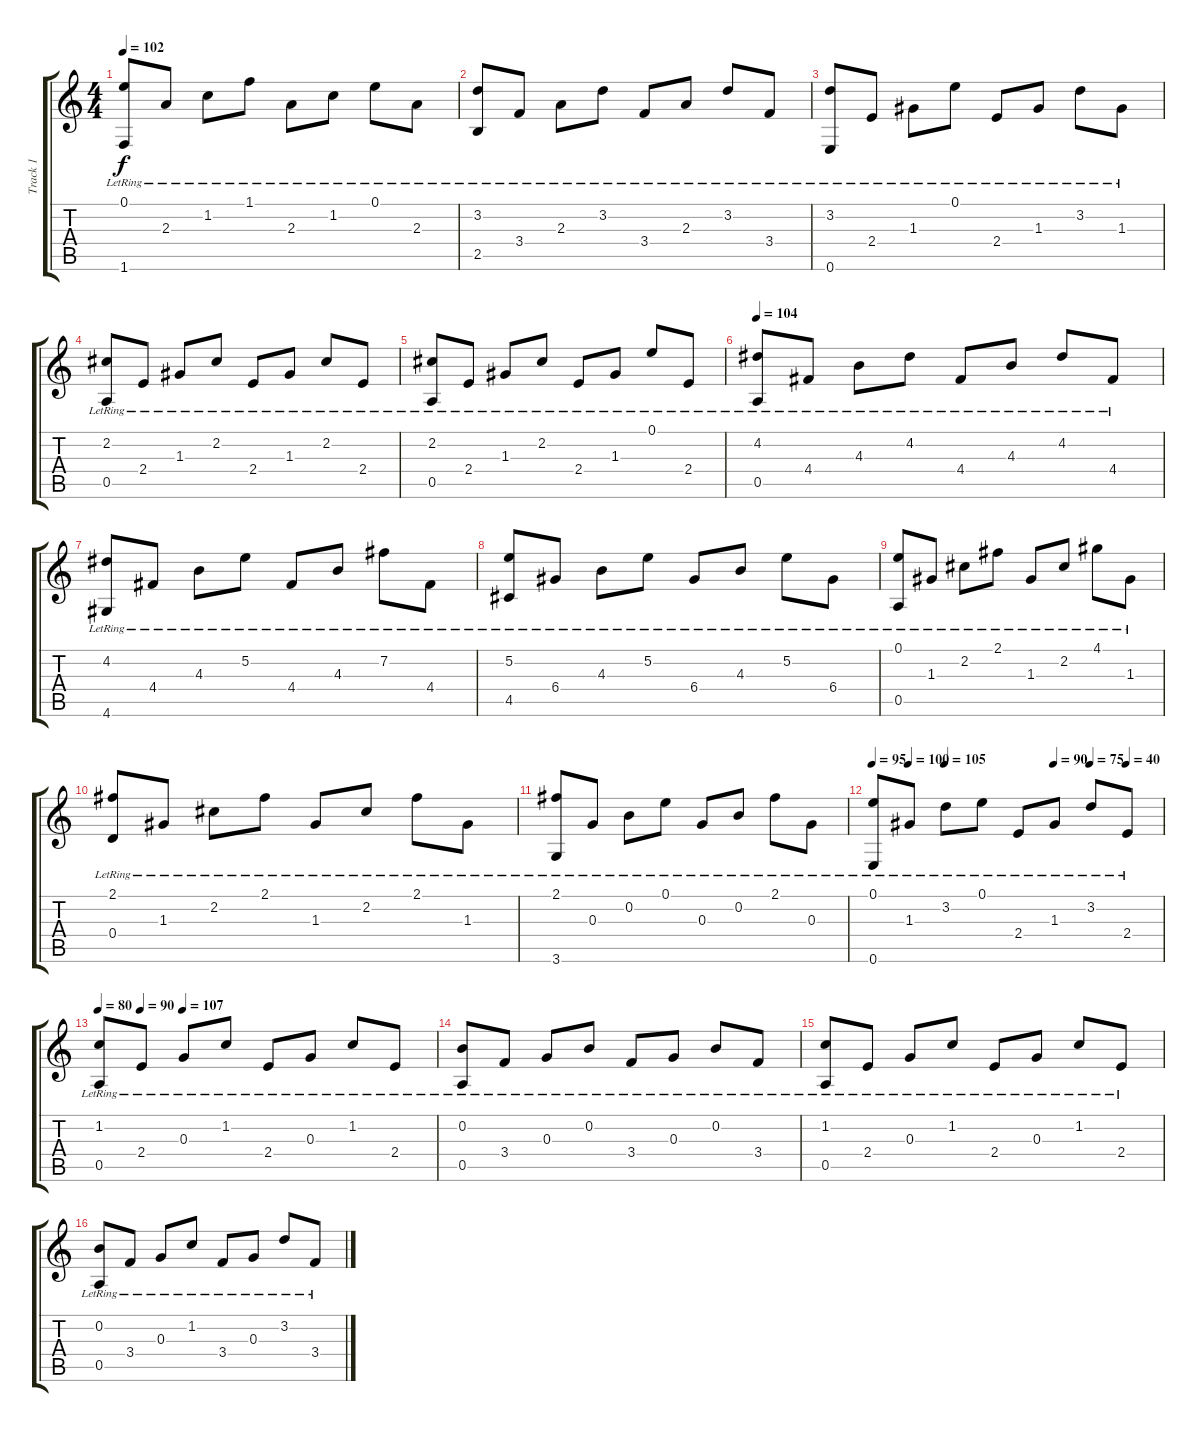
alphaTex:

\track ("Track 1" "Track 1") {instrument acousticguitarnylon}
\staff {score tabs}
\tuning (E4 B3 G3 D3 A2 E2) {hide}
\ts (4 4)
\tempo 102
\clef g2
\ks c
(0.1{lr} 1.6{lr}).8{dy f} 2.3{lr}.8 1.2{lr}.8 1.1{lr}.8 2.3{lr}.8 1.2{lr}.8 0.1{lr}.8 2.3{lr}.8 |
(3.2{lr} 2.5{lr}).8 3.4{lr}.8 2.3{lr}.8 3.2{lr}.8 3.4{lr}.8 2.3{lr}.8 3.2{lr}.8 3.4{lr}.8 |
(3.2{lr} 0.6{lr}).8 2.4{lr}.8 1.3{lr}.8 0.1{lr}.8 2.4{lr}.8 1.3{lr}.8 3.2{lr}.8 1.3{lr}.8 |
(2.2{lr} 0.5{lr}).8 2.4{lr}.8 1.3{lr}.8 2.2{lr}.8 2.4{lr}.8 1.3{lr}.8 2.2{lr}.8 2.4{lr}.8 |
(2.2{lr} 0.5{lr}).8 2.4{lr}.8 1.3{lr}.8 2.2{lr}.8 2.4{lr}.8 1.3{lr}.8 0.1{lr}.8 2.4{lr}.8 |
\tempo 104
(4.2{lr} 0.5{lr}).8 4.4{lr}.8 4.3{lr}.8 4.2{lr}.8 4.4{lr}.8 4.3{lr}.8 4.2{lr}.8 4.4{lr}.8 |
(4.2{lr} 4.6{lr}).8 4.4{lr}.8 4.3{lr}.8 5.2{lr}.8 4.4{lr}.8 4.3{lr}.8 7.2{lr}.8 4.4{lr}.8 |
(5.2{lr} 4.5{lr}).8 6.4{lr}.8 4.3{lr}.8 5.2{lr}.8 6.4{lr}.8 4.3{lr}.8 5.2{lr}.8 6.4{lr}.8 |
(0.1{lr} 0.5{lr}).8 1.3{lr}.8 2.2{lr}.8 2.1{lr}.8 1.3{lr}.8 2.2{lr}.8 4.1{lr}.8 1.3{lr}.8 |
(2.1{lr} 0.4{lr}).8 1.3{lr}.8 2.2{lr}.8 2.1{lr}.8 1.3{lr}.8 2.2{lr}.8 2.1{lr}.8 1.3{lr}.8 |
(2.1{lr} 3.6{lr}).8 0.3{lr}.8 0.2{lr}.8 0.1{lr}.8 0.3{lr}.8 0.2{lr}.8 2.1{lr}.8 0.3{lr}.8 |
\tempo 95
\tempo (100 0.125)
\tempo (105 0.25)
\tempo (90 0.625)
\tempo (75 0.75)
\tempo (40 0.875)
(0.1{lr} 0.6{lr}).8 1.3{lr}.8 3.2{lr}.8 0.1{lr}.8 2.4{lr}.8 1.3{lr}.8 3.2{lr}.8 2.4{lr}.8 |
\tempo 80
\tempo (90 0.125)
\tempo (107 0.25)
(1.2{lr} 0.5{lr}).8 2.4{lr}.8 0.3{lr}.8 1.2{lr}.8 2.4{lr}.8 0.3{lr}.8 1.2{lr}.8 2.4{lr}.8 |
(0.2{lr} 0.5{lr}).8 3.4{lr}.8 0.3{lr}.8 0.2{lr}.8 3.4{lr}.8 0.3{lr}.8 0.2{lr}.8 3.4{lr}.8 |
(1.2{lr} 0.5{lr}).8 2.4{lr}.8 0.3{lr}.8 1.2{lr}.8 2.4{lr}.8 0.3{lr}.8 1.2{lr}.8 2.4{lr}.8 |
(0.2{lr} 0.5{lr}).8 3.4{lr}.8 0.3{lr}.8 1.2{lr}.8 3.4{lr}.8 0.3{lr}.8 3.2{lr}.8 3.4{lr}.8
